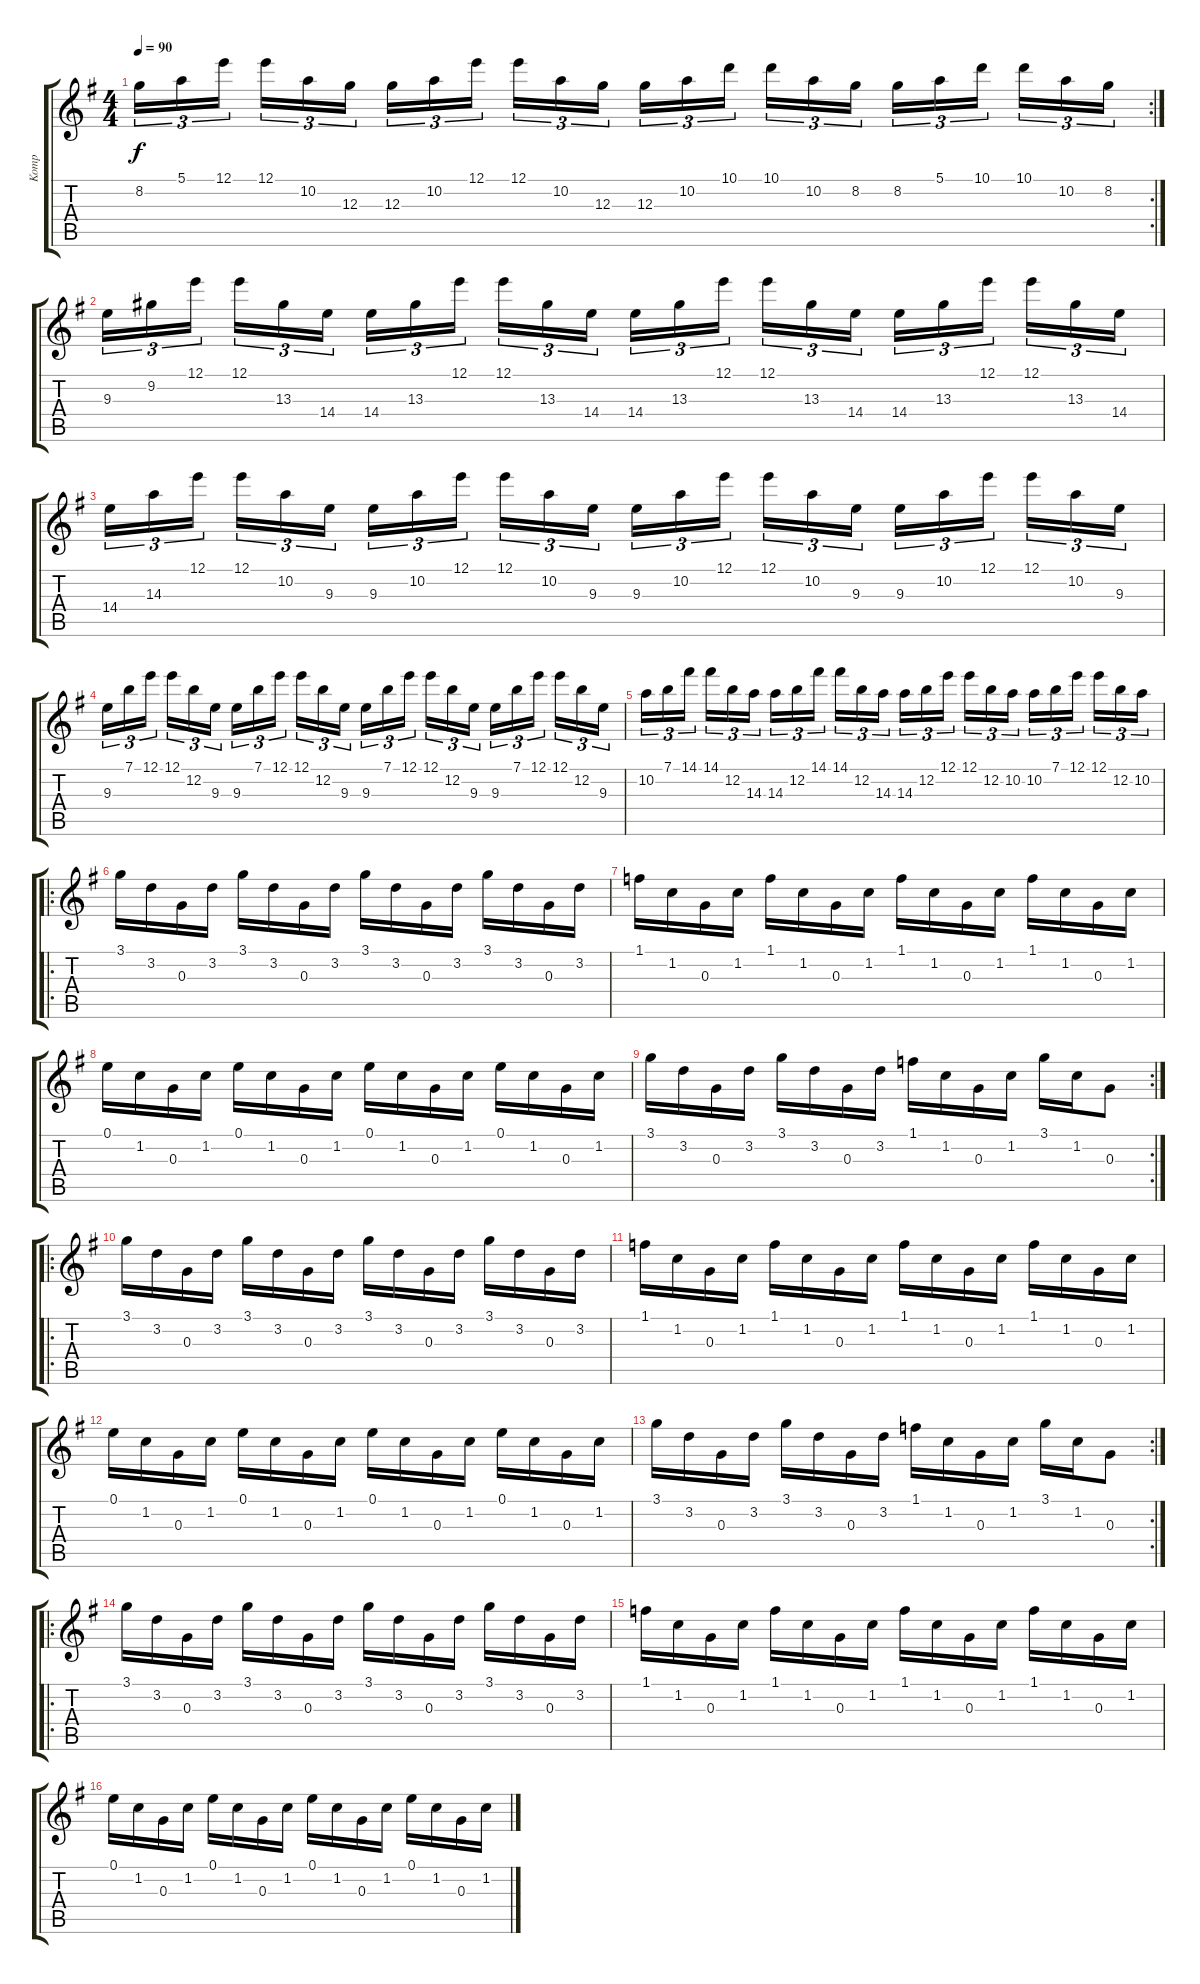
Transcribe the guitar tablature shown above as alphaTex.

\track ("Komp" "Komp") {instrument distortionguitar}
\staff {score tabs}
\tuning (E4 B3 G3 D3 A2 E2) {hide}
\rc 2
\ts (4 4)
\tempo 90
\clef g2
\ks g
8.2.16{tu (3 2) dy f} 5.1.16{tu (3 2)} 12.1.16{tu (3 2)} 12.1.16{tu (3 2)} 10.2.16{tu (3 2)} 12.3.16{tu (3 2)} 12.3.16{tu (3 2)} 10.2.16{tu (3 2)} 12.1.16{tu (3 2)} 12.1.16{tu (3 2)} 10.2.16{tu (3 2)} 12.3.16{tu (3 2)} 12.3.16{tu (3 2)} 10.2.16{tu (3 2)} 10.1.16{tu (3 2)} 10.1.16{tu (3 2)} 10.2.16{tu (3 2)} 8.2.16{tu (3 2)} 8.2.16{tu (3 2)} 5.1.16{tu (3 2)} 10.1.16{tu (3 2)} 10.1.16{tu (3 2)} 10.2.16{tu (3 2)} 8.2.16{tu (3 2)} |
9.3.16{tu (3 2)} 9.2.16{tu (3 2)} 12.1.16{tu (3 2)} 12.1.16{tu (3 2)} 13.3.16{tu (3 2)} 14.4.16{tu (3 2)} 14.4.16{tu (3 2)} 13.3.16{tu (3 2)} 12.1.16{tu (3 2)} 12.1.16{tu (3 2)} 13.3.16{tu (3 2)} 14.4.16{tu (3 2)} 14.4.16{tu (3 2)} 13.3.16{tu (3 2)} 12.1.16{tu (3 2)} 12.1.16{tu (3 2)} 13.3.16{tu (3 2)} 14.4.16{tu (3 2)} 14.4.16{tu (3 2)} 13.3.16{tu (3 2)} 12.1.16{tu (3 2)} 12.1.16{tu (3 2)} 13.3.16{tu (3 2)} 14.4.16{tu (3 2)} |
14.4.16{tu (3 2)} 14.3.16{tu (3 2)} 12.1.16{tu (3 2)} 12.1.16{tu (3 2)} 10.2.16{tu (3 2)} 9.3.16{tu (3 2)} 9.3.16{tu (3 2)} 10.2.16{tu (3 2)} 12.1.16{tu (3 2)} 12.1.16{tu (3 2)} 10.2.16{tu (3 2)} 9.3.16{tu (3 2)} 9.3.16{tu (3 2)} 10.2.16{tu (3 2)} 12.1.16{tu (3 2)} 12.1.16{tu (3 2)} 10.2.16{tu (3 2)} 9.3.16{tu (3 2)} 9.3.16{tu (3 2)} 10.2.16{tu (3 2)} 12.1.16{tu (3 2)} 12.1.16{tu (3 2)} 10.2.16{tu (3 2)} 9.3.16{tu (3 2)} |
9.3.16{tu (3 2)} 7.1.16{tu (3 2)} 12.1.16{tu (3 2)} 12.1.16{tu (3 2)} 12.2.16{tu (3 2)} 9.3.16{tu (3 2)} 9.3.16{tu (3 2)} 7.1.16{tu (3 2)} 12.1.16{tu (3 2)} 12.1.16{tu (3 2)} 12.2.16{tu (3 2)} 9.3.16{tu (3 2)} 9.3.16{tu (3 2)} 7.1.16{tu (3 2)} 12.1.16{tu (3 2)} 12.1.16{tu (3 2)} 12.2.16{tu (3 2)} 9.3.16{tu (3 2)} 9.3.16{tu (3 2)} 7.1.16{tu (3 2)} 12.1.16{tu (3 2)} 12.1.16{tu (3 2)} 12.2.16{tu (3 2)} 9.3.16{tu (3 2)} |
10.2.16{tu (3 2)} 7.1.16{tu (3 2)} 14.1.16{tu (3 2)} 14.1.16{tu (3 2)} 12.2.16{tu (3 2)} 14.3.16{tu (3 2)} 14.3.16{tu (3 2)} 12.2.16{tu (3 2)} 14.1.16{tu (3 2)} 14.1.16{tu (3 2)} 12.2.16{tu (3 2)} 14.3.16{tu (3 2)} 14.3.16{tu (3 2)} 12.2.16{tu (3 2)} 12.1.16{tu (3 2)} 12.1.16{tu (3 2)} 12.2.16{tu (3 2)} 10.2.16{tu (3 2)} 10.2.16{tu (3 2)} 7.1.16{tu (3 2)} 12.1.16{tu (3 2)} 12.1.16{tu (3 2)} 12.2.16{tu (3 2)} 10.2.16{tu (3 2)} |
\ro
3.1.16 3.2.16 0.3.16 3.2.16 3.1.16 3.2.16 0.3.16 3.2.16 3.1.16 3.2.16 0.3.16 3.2.16 3.1.16 3.2.16 0.3.16 3.2.16 |
1.1.16 1.2.16 0.3.16 1.2.16 1.1.16 1.2.16 0.3.16 1.2.16 1.1.16 1.2.16 0.3.16 1.2.16 1.1.16 1.2.16 0.3.16 1.2.16 |
0.1.16 1.2.16 0.3.16 1.2.16 0.1.16 1.2.16 0.3.16 1.2.16 0.1.16 1.2.16 0.3.16 1.2.16 0.1.16 1.2.16 0.3.16 1.2.16 |
\rc 2
3.1.16 3.2.16 0.3.16 3.2.16 3.1.16 3.2.16 0.3.16 3.2.16 1.1.16 1.2.16 0.3.16 1.2.16 3.1.16 1.2.16 0.3.8 |
\ro
3.1.16 3.2.16 0.3.16 3.2.16 3.1.16 3.2.16 0.3.16 3.2.16 3.1.16 3.2.16 0.3.16 3.2.16 3.1.16 3.2.16 0.3.16 3.2.16 |
1.1.16 1.2.16 0.3.16 1.2.16 1.1.16 1.2.16 0.3.16 1.2.16 1.1.16 1.2.16 0.3.16 1.2.16 1.1.16 1.2.16 0.3.16 1.2.16 |
0.1.16 1.2.16 0.3.16 1.2.16 0.1.16 1.2.16 0.3.16 1.2.16 0.1.16 1.2.16 0.3.16 1.2.16 0.1.16 1.2.16 0.3.16 1.2.16 |
\rc 2
3.1.16 3.2.16 0.3.16 3.2.16 3.1.16 3.2.16 0.3.16 3.2.16 1.1.16 1.2.16 0.3.16 1.2.16 3.1.16 1.2.16 0.3.8 |
\ro
3.1.16 3.2.16 0.3.16 3.2.16 3.1.16 3.2.16 0.3.16 3.2.16 3.1.16 3.2.16 0.3.16 3.2.16 3.1.16 3.2.16 0.3.16 3.2.16 |
1.1.16 1.2.16 0.3.16 1.2.16 1.1.16 1.2.16 0.3.16 1.2.16 1.1.16 1.2.16 0.3.16 1.2.16 1.1.16 1.2.16 0.3.16 1.2.16 |
0.1.16 1.2.16 0.3.16 1.2.16 0.1.16 1.2.16 0.3.16 1.2.16 0.1.16 1.2.16 0.3.16 1.2.16 0.1.16 1.2.16 0.3.16 1.2.16
